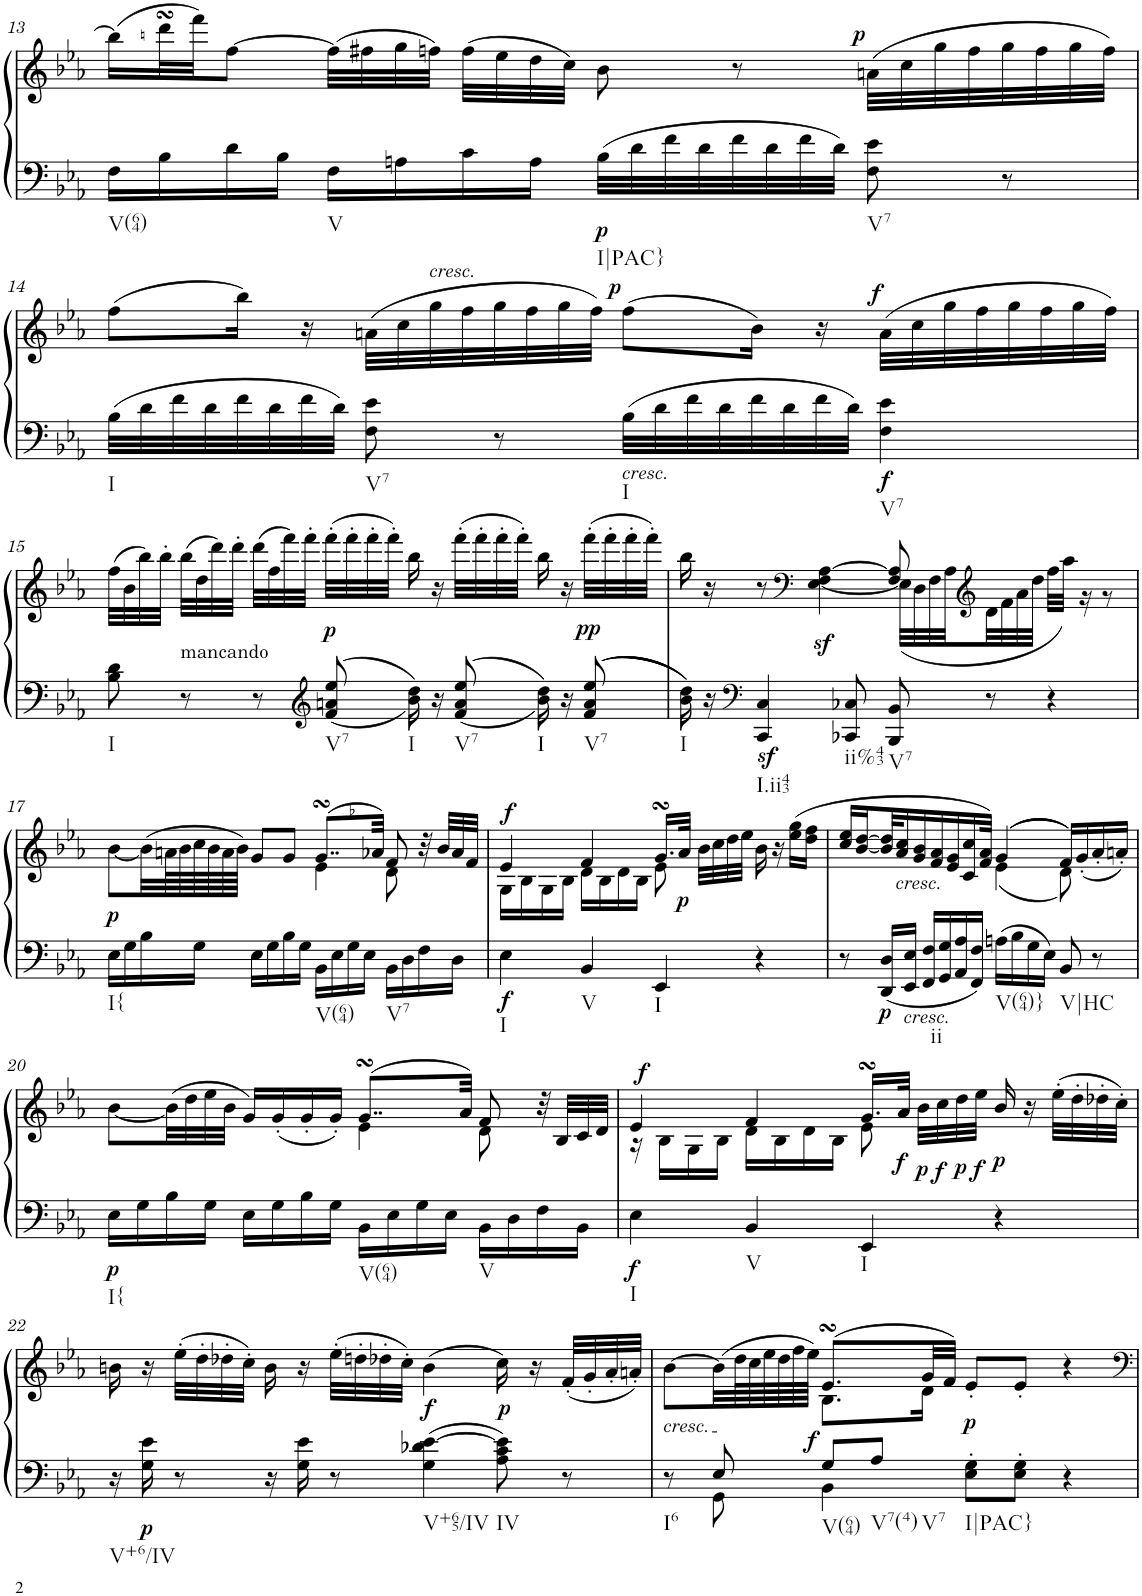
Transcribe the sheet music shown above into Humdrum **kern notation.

**kern	**kern	**dynam
*part1	*part1	*part1
*staff2	*staff1	*staff1/2
*I"Piano	*	*
*I'Pno.	*	*
!!LO:PB:g=z
*clefF4	*clefG2	*
*k[b-e-a-]	*k[b-e-a-]	*
*M4/4	*M4/4	*
*met(c)	*met(c)	*
=13	=13	=13
!LO:TX:b:t=V(64)	!	!
16F\LL	(16bb-\LL]	.
16B-\	32dddsSsS\L	.
.	32fff\JJ)	.
16d\	[8ff\J	.
16B-\JJ	.	.
!LO:TX:b:t=V	!	!
16F\LL	(32ff\LLL]	.
.	32ff#X\	.
16An\	32gg\	.
.	32ffn\JJJ)	.
16c\	(32ff\LLL	.
.	32ee-\	.
16A\JJ	32dd\	.
.	32cc\JJJ)	.
!LO:TX:b:t=I|PAC}	!	!
!	!	!LO:DY:b=2
32B-\LLL	8b-\	p
32d\	.	.
32f\	.	.
32d\	.	.
32f\	8r	.
32d\	.	.
32f\	.	.
32d\JJJ	.	.
!LO:TX:b:t=V7	!	!
!	!	!LO:DY:a
8F\ 8e-\	(32an\LLL	p
.	32cc\	.
.	32gg\	.
.	32ff\	.
8r	32gg\	.
.	32ff\	.
.	32gg\	.
.	32ff\JJJ)	.
!!LO:LB:g=z
=14	=14	=14
!LO:TX:b:t=I	!	!
32B-\LLL	(8ff\L	.
32d\	.	.
32f\	.	.
32d\	.	.
32f\	16bb-\Jk)	.
32d\	.	.
32f\	16r	.
32d\JJJ	.	.
!LO:TX:b:t=V7	!	!
8F\ 8e-\	(32an\LLL	.
.	32cc\	.
!	!LO:TX:a:i:t=cresc.	!
.	32gg\	.
.	32ff\	.
8r	32gg\	.
.	32ff\	.
.	32gg\	.
.	32ff\JJJ)	.
!LO:TX:b:i:t=cresc.	!	!
!LO:TX:b:t=I	!	!
!	!	!LO:DY:a
32B-\LLL	(8ff\L	p
32d\	.	.
32f\	.	.
32d\	.	.
32f\	16b-\Jk)	.
32d\	.	.
32f\	16r	.
32d\JJJ	.	.
!LO:TX:b:t=V7	!	!
!	!	!LO:DY:b=2
!	!	!LO:DY:n=1:a
4F\ 4e-\	(32a\LLL	f f
.	32cc\	.
.	32gg\	.
.	32ff\	.
.	32gg\	.
.	32ff\	.
.	32gg\	.
.	32ff\JJJ)	.
!!LO:LB:g=z
=15	=15	=15
!LO:TX:b:t=I	!	!
8B-\ 8d\	(32ff\LLL	.
.	32b-\	.
.	32bb-\)	.
.	32bb-'\JJJ	.
!LO:TX:a:t=mancando	!	!
8r	(32bb-\LLL	.
.	32dd\	.
.	32ddd\)	.
.	32ddd'\JJJ	.
8r	(32ddd\LLL	.
.	32ff\	.
.	32fff\)	.
.	32fff'\JJJ	.
*clefG2	*	*
!LO:TX:b:t=V7	!	!
!	!	!LO:DY:b
8f/ 8an/ 8ee-/	(32fff'\LLL	p
.	32fff'\	.
.	32fff'\	.
.	32fff'\JJJ)	.
!LO:TX:b:t=I	!	!
16b-\ 16dd\	16bb-\	.
16r	16r	.
!LO:TX:b:t=V7	!	!
8f/ 8a/ 8ee-/	(32fff'\LLL	.
.	32fff'\	.
.	32fff'\	.
.	32fff'\JJJ)	.
!LO:TX:b:t=I	!	!
16b-\ 16dd\	16bb-\	.
16r	16r	.
!LO:TX:b:t=V7	!	!
!	!	!LO:DY:b
8f/ 8a/ 8ee-/	(32fff'\LLL	pp
.	32fff'\	.
.	32fff'\	.
.	32fff'\JJJ)	.
=16	=16	=16
*	*^	*
!LO:TX:b:t=I	!	!	!
16b-\ 16dd\	16bb-\	2ryy	.
16r	16r	.	.
*clefF4	*	*	*
!LO:TX:b:t=I.ii43	!	!	!
4CC/z< 4C/z<	8r	.	.
*	*clefF4	*	*
!	!	!	!LO:DY:b
.	[4E-\ 4F\ [4A-\	.	sf
!LO:TX:b:t=ii%43	!	!	!
8CC-X/ 8C-X/	.	.	.
!LO:TX:b:t=V7	!	!	!
8BBB-/ 8BB-/	8F/ 8A-/]	(32E-\LLL]	.
.	.	32D\	.
.	.	32F\	.
.	.	32A-\	.
*	*clefG2	*	*
8r	4ryy	32d\	.
.	.	32f\	.
.	.	32a-\	.
.	.	32dd\JJJ	.
4r	.	32ff\LLL	.
.	.	32aa-\JJJ)	.
.	.	16r	.
.	8ryy	8r	.
!!LO:LB:g=z	!!
=17	=17	=17	=17
!LO:TX:b:t=I{	!	!	!
!	!	!	!LO:DY:b
16E-\LL	[<8b-\L	2ryy	p
16G\	.	.	.
16B-\	(32b-\LL]	.	.
.	64an\L	.	.
.	64b-\	.	.
16G\JJ	64cc\	.	.
.	64b-\	.	.
.	64a\	.	.
.	64b-\JJJJ)	.	.
16E-\LL	8g/L	.	.
16G\	.	.	.
16B-\	8g/J	.	.
16G\JJ	.	.	.
!LO:TX:b:t=V(64)	!	!	!
16BB-\LL	(8..gsSsS/L	4e-\	.
16E-\	.	.	.
16G\	.	.	.
16E-\JJ	.	.	.
.	32a-X/Jkk)	.	.
!LO:TX:b:t=V7	!	!	!
16BB-\LL	8f/	8d\	.
16D\	.	.	.
16F\	32r	8ryy	.
.	32b-/LLL	.	.
16D\JJ	32a-/	.	.
.	32f/JJJ	.	.
=18	=18	=18	=18
!LO:TX:b:t=I	!	!	!
!	!	!	!LO:DY:b=2
!	!	!	!LO:DY:n=1:a
4E-\	4e-/	16G\LL	f f
.	.	16B-\	.
.	.	16G\	.
.	.	16B-\JJ	.
!LO:TX:b:t=V	!	!	!
4BB-/	4f/	16d\LL	.
.	.	16B-\	.
.	.	16d\	.
.	.	16B-\JJ	.
!LO:TX:b:t=I	!	!	!
4EE-/	16.gsSsS/LL	8e-\	.
!	!	!	!LO:DY:n=2:b
.	32a-/JJk	.	p
.	32b-\LLL	8ryy	.
.	32cc\	.	.
.	32dd\	.	.
.	32ee-\JJJ	.	.
4r	16b-\	4ryy	.
.	16r	.	.
.	(>16ee-\ 16gg\LL	.	.
.	16dd\ 16ff\JJ	.	.
=19	=19	=19	=19
8r	16cc/ 16ee-/LL	2ryy	.
.	[16b-/ [16dd/	.	.
!	!	!	!LO:DY:b=2
16DD/ 16D/LL	32b-/] 32dd/]K	.	p
!	!LO:TX:b:i:t=cresc.	!	!
.	16a-/ 16cc/	.	.
!LO:TX:b:i:t=cresc.	!	!	!
16EE-/ 16E-/JJ	.	.	.
.	16g/ 16b-/	.	.
!LO:TX:b:t=ii	!	!	!
16FF/ 16F/LL	.	.	.
.	16f/ 16a-/	.	.
16GG/ 16G/	.	.	.
.	16e-/ 16g/	.	.
16AA-/ 16A-/	.	.	.
.	16c/ 16cc/	.	.
16FF/ 16F/JJ	.	.	.
.	32f/ 32a-/JJk)	.	.
!LO:TX:b:t=V(64)}	!	!	!
16An\LL	((4g/	(4e-\	.
16B-\	.	.	.
16G\	.	.	.
16E-\JJ	.	.	.
!LO:TX:b:t=V|HC	!	!	!
8BB-/	16f/LL))	8d\)	.
.	(<16g'</	.	.
8r	16a-'</	8ryy	.
.	16an'</JJ)	.	.
!!LO:LB:g=z	!!
=20	=20	=20	=20
!LO:TX:b:t=I{	!	!	!
!	!	!	!LO:DY:b=2
16E-\LL	[<8b-\L	2ryy	p
16G\	.	.	.
16B-\	(32b-\LL]	.	.
.	32dd\	.	.
16G\JJ	32ee-\	.	.
.	32b-\JJJ	.	.
16E-\LL	16g/LL)	.	.
16G\	(<16g'</	.	.
16B-\	16g'</	.	.
16G\JJ	16g'</JJ)	.	.
!LO:TX:b:t=V(64)	!	!	!
16BB-\LL	(8..gsSsS/L	4e-\	.
16E-\	.	.	.
16G\	.	.	.
16E-\JJ	.	.	.
.	32a-/Jkk)	.	.
!LO:TX:b:t=V	!	!	!
16BB-\LL	8f/	8d\	.
16D\	.	.	.
16F\	32r	8ryy	.
.	32B-/LLL	.	.
16BB-\JJ	32c/	.	.
.	32d/JJJ	.	.
=21	=21	=21	=21
!LO:TX:b:t=I	!	!	!
!	!	!	!LO:DY:b=2
!	!	!	!LO:DY:n=1:a
4E-\	4e-/	16r	f f
.	.	16B-\LL	.
.	.	16G\	.
.	.	16B-\JJ	.
!LO:TX:b:t=V	!	!	!
4BB-/	4f/	16d\LL	.
.	.	16B-\	.
.	.	16d\	.
.	.	16B-\JJ	.
!LO:TX:b:t=I	!	!	!
4EE-/	16.gsSsS/LL	8e-\	.
!	!	!	!LO:DY:n=2:b
.	32a-/JJk	.	f
!	!	!	!LO:DY:n=3:b
.	32b-\LLL	8ryy	p
!	!	!	!LO:DY:n=4:b
.	32cc\	.	f
!	!	!	!LO:DY:n=5:b
.	32dd\	.	p
!	!	!	!LO:DY:n=6:b
.	32ee-\JJJ	.	f
!	!	!	!LO:DY:n=7:b
4r	16b-/	4ryy	p
.	16r	.	.
.	(>32ee-'>\LLL	.	.
.	32dd'>\	.	.
.	32dd-X'>\	.	.
.	32cc'>\JJJ)	.	.
*	*v	*v	*
!!LO:LB:g=z
=22	=22	=22
!LO:TX:b:t=V+6/IV	!	!
16r	16bn\	.
!	!	!LO:DY:b=2
16G\ 16e-\	16r	p
8r	(32ee-'\LLL	.
.	32dd'\	.
.	32dd-X'\	.
.	32cc'\JJJ)	.
16r	16b\	.
16G\ 16e-\	16r	.
8r	(32ee-'\LLL	.
.	32ddn'\	.
.	32dd-X'\	.
.	32cc'\JJJ)	.
!LO:TX:b:t=V+65/IV	!	!
!	!	!LO:DY:b
4G\ 4d-X\ [4e-\	(4b\	f
!LO:TX:b:t=IV	!	!
!	!	!LO:DY:b
8A-\ 8c\ 8e-\]	16cc\)	p
.	16r	.
8r	(32f'/LLL	.
.	32g'/	.
.	32a-'/	.
.	32an'/JJJ)	.
=23	=23	=23
*^	*^	*
!	!	!LO:TX:b:i:t=cresc.	!	!
!LO:TX:b:t=I6	!	!	!	!
8r	8ryy	[>8b-\L	4ryy	.
8E-/	8GG\	(32b-\LL]	.	.
.	.	64dd\L	.	.
.	.	64cc\	.	.
.	.	64ee-\	.	.
.	.	64dd\	.	.
.	.	64ff\	.	.
.	.	64ee-\JJJJ)	.	.
!LO:TX:b:t=V(64)	!	!	!	!
!	!	!	!	!LO:DY:b
8G/L	4BB-\	(8.e-sSSs/L	8.B-\L	f
!LO:TX:b:t=V7(4)	!	!	!	!
!LO:TX:b:t=V7	!	!	!	!
8A-/J	.	.	.	.
.	.	32g/LL	16d\Jk	.
.	.	32f/JJJ)	.	.
!LO:TX:b:t=I|PAC}	!	!	!	!
!	!	!	!	!LO:DY:b
8E-\' 8G\'L	2ryy	8e-'/L	2ryy	p
8E-\' 8G\'J	.	8e-'/J	.	.
4r	.	4r	.	.
*v	*v	*	*	*
*	*v	*v	*
=	=	=
*-	*-	*-
